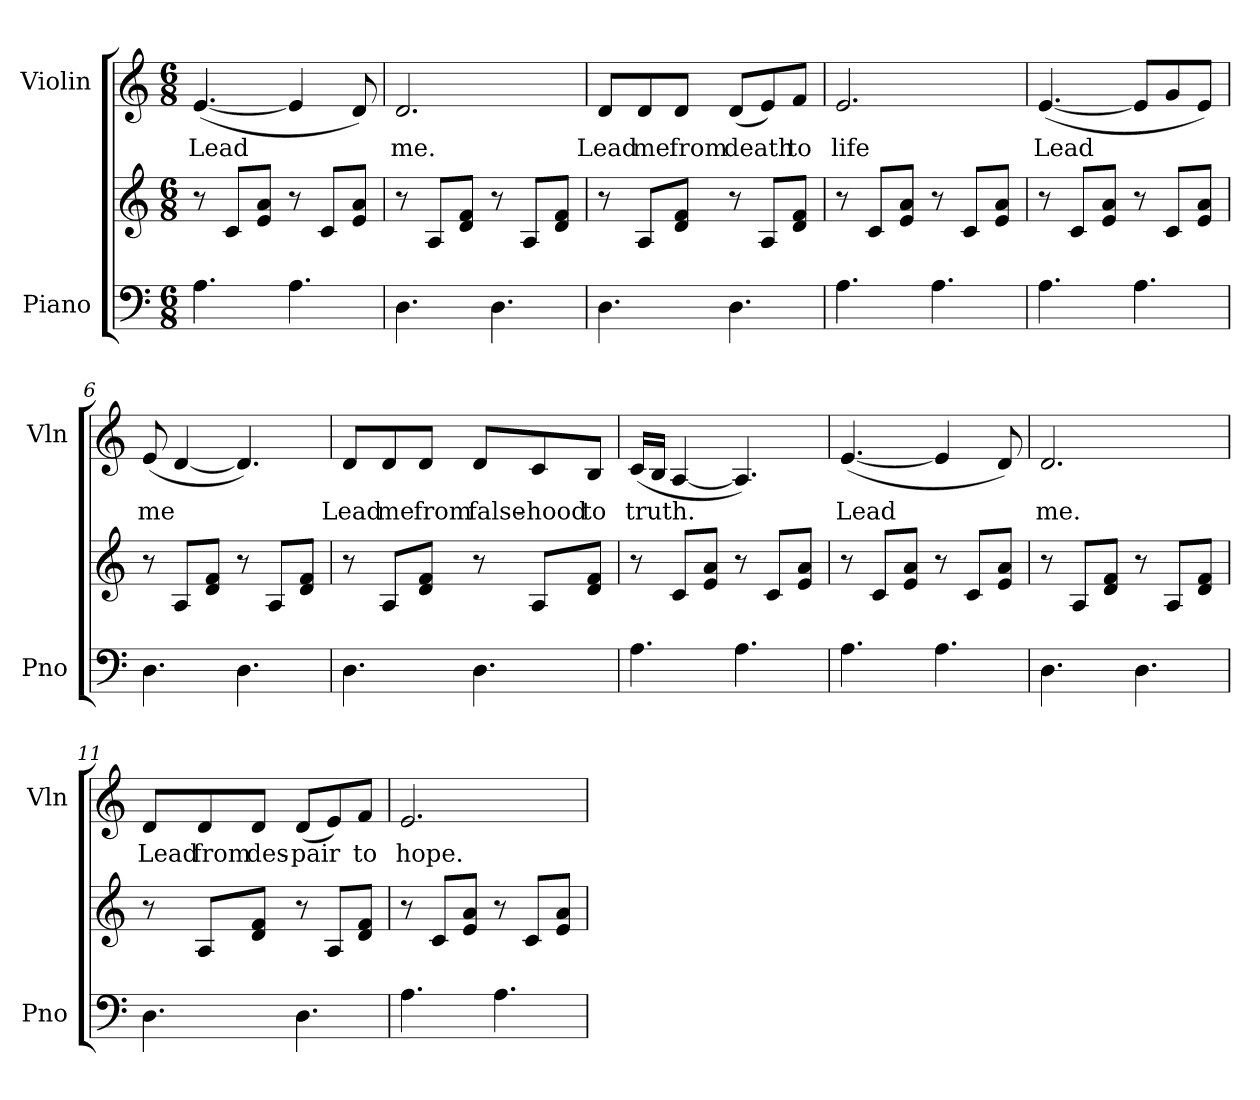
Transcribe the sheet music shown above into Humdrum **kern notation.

**kern	**kern	**kern	**text
*part2	*part2	*part1	*part1
*staff3	*staff2	*staff1	*staff1
*I"Piano	*	*I"Violin	*
*I'Pno	*	*I'Vln	*
*clefF4	*clefG2	*clefG2	*
*k[]	*k[]	*k[]	*
*M6/8	*M6/8	*M6/8	*
*MM37	*MM37	*MM37	*
=1	=1	=1	=1
!	!	!	!LO:LY:b
4.A\	8r	([4.e/	Lead
.	8c/L	.	.
.	8e/ 8a/J	.	.
4.A\	8r	4e/]	.
.	8c/L	.	.
.	8e/ 8a/J	8d/)	.
=2	=2	=2	=2
!	!	!	!LO:LY:b
4.D\	8r	2.d/	me.
.	8A/L	.	.
.	8d/ 8f/J	.	.
4.D\	8r	.	.
.	8A/L	.	.
.	8d/ 8f/J	.	.
=3	=3	=3	=3
!	!	!	!LO:LY:b
4.D\	8r	8d/L	Lead
!	!	!	!LO:LY:b
.	8A/L	8d/	me
!	!	!	!LO:LY:b
.	8d/ 8f/J	8d/J	from
!	!	!	!LO:LY:b
4.D\	8r	(8d/L	death
.	8A/L	8e/)	.
!	!	!	!LO:LY:b
.	8d/ 8f/J	8f/J	to
=4	=4	=4	=4
!	!	!	!LO:LY:b
4.A\	8r	2.e/	life
.	8c/L	.	.
.	8e/ 8a/J	.	.
4.A\	8r	.	.
.	8c/L	.	.
.	8e/ 8a/J	.	.
!!LO:LB:g=z
=5	=5	=5	=5
!	!	!	!LO:LY:b
4.A\	8r	([4.e/	Lead
.	8c/L	.	.
.	8e/ 8a/J	.	.
4.A\	8r	8e/L]	.
.	8c/L	8g/	.
.	8e/ 8a/J	8e/J)	.
=6	=6	=6	=6
!	!	!	!LO:LY:b
4.D\	8r	(8e/	me
.	8A/L	[4d/	.
.	8d/ 8f/J	.	.
4.D\	8r	4.d/])	.
.	8A/L	.	.
.	8d/ 8f/J	.	.
=7	=7	=7	=7
!	!	!	!LO:LY:b
4.D\	8r	8d/L	Lead
!	!	!	!LO:LY:b
.	8A/L	8d/	me
!	!	!	!LO:LY:b
.	8d/ 8f/J	8d/J	from
!	!	!	!LO:LY:b
4.D\	8r	8d/L	false-
!	!	!	!LO:LY:b
.	8A/L	8c/	-hood
!	!	!	!LO:LY:b
.	8d/ 8f/J	8B/J	to
=8	=8	=8	=8
!	!	!	!LO:LY:b
4.A\	8r	(16c/LL	truth.
.	.	16B/JJ	.
.	8c/L	[4A/	.
.	8e/ 8a/J	.	.
4.A\	8r	4.A/])	.
.	8c/L	.	.
.	8e/ 8a/J	.	.
!!LO:LB:g=z
=9	=9	=9	=9
!	!	!	!LO:LY:b
4.A\	8r	([4.e/	Lead
.	8c/L	.	.
.	8e/ 8a/J	.	.
4.A\	8r	4e/]	.
.	8c/L	.	.
.	8e/ 8a/J	8d/)	.
=10	=10	=10	=10
!	!	!	!LO:LY:b
4.D\	8r	2.d/	me.
.	8A/L	.	.
.	8d/ 8f/J	.	.
4.D\	8r	.	.
.	8A/L	.	.
.	8d/ 8f/J	.	.
=11	=11	=11	=11
!	!	!	!LO:LY:b
4.D\	8r	8d/L	Lead
!	!	!	!LO:LY:b
.	8A/L	8d/	from
!	!	!	!LO:LY:b
.	8d/ 8f/J	8d/J	des-
!	!	!	!LO:LY:b
4.D\	8r	(8d/L	-pair
.	8A/L	8e/)	.
!	!	!	!LO:LY:b
.	8d/ 8f/J	8f/J	to
=12	=12	=12	=12
!	!	!	!LO:LY:b
4.A\	8r	2.e/	hope.
.	8c/L	.	.
.	8e/ 8a/J	.	.
4.A\	8r	.	.
.	8c/L	.	.
.	8e/ 8a/J	.	.
=	=	=	=
*-	*-	*-	*-
